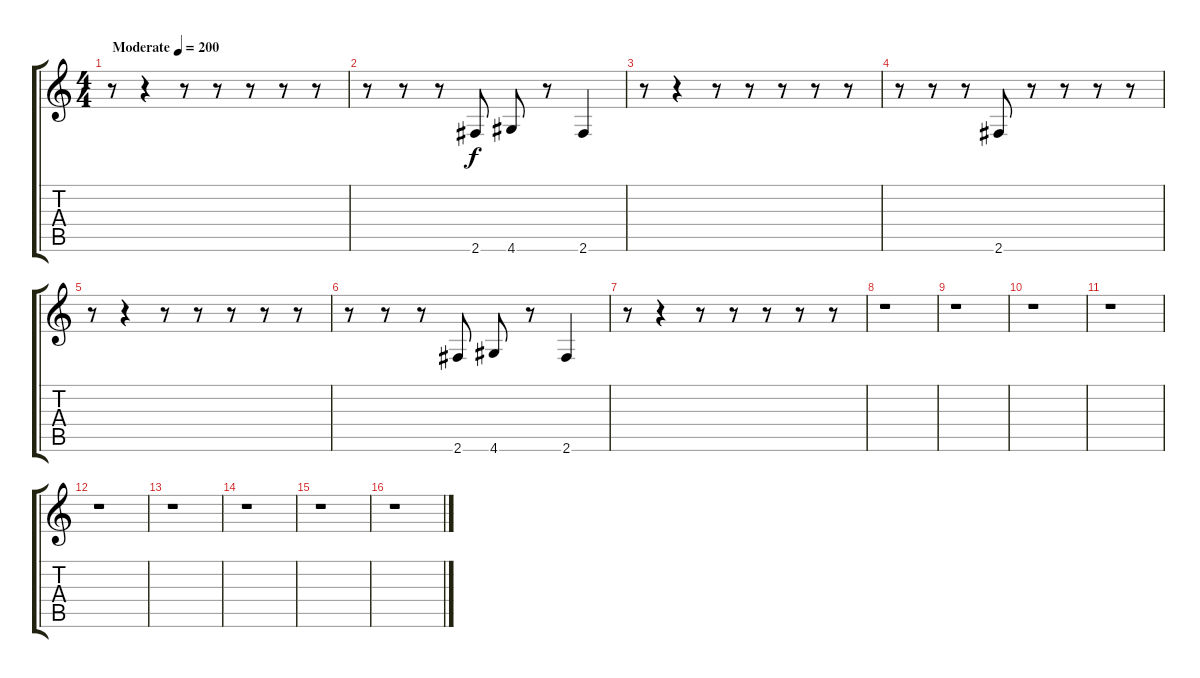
\track "" {instrument electricbassfinger}
\staff {score tabs}
\tuning (E4 B3 G3 D3 A2 E2) {hide}
\ts (4 4)
\tempo (200 "Moderate")
\clef g2
\ks c
r.8{dy f instrument electricbassfinger} r.4 r.8 r.8 r.8 r.8 r.8 |
r.8 r.8 r.8 2.6.8 4.6.8 r.8 2.6.4 |
r.8 r.4 r.8 r.8 r.8 r.8 r.8 |
r.8 r.8 r.8 2.6.8 r.8 r.8 r.8 r.8 |
r.8 r.4 r.8 r.8 r.8 r.8 r.8 |
r.8 r.8 r.8 2.6.8 4.6.8 r.8 2.6.4 |
r.8 r.4 r.8 r.8 r.8 r.8 r.8 |
r.1 |
r.1 |
r.1 |
r.1 |
r.1 |
r.1 |
r.1 |
r.1 |
r.1
